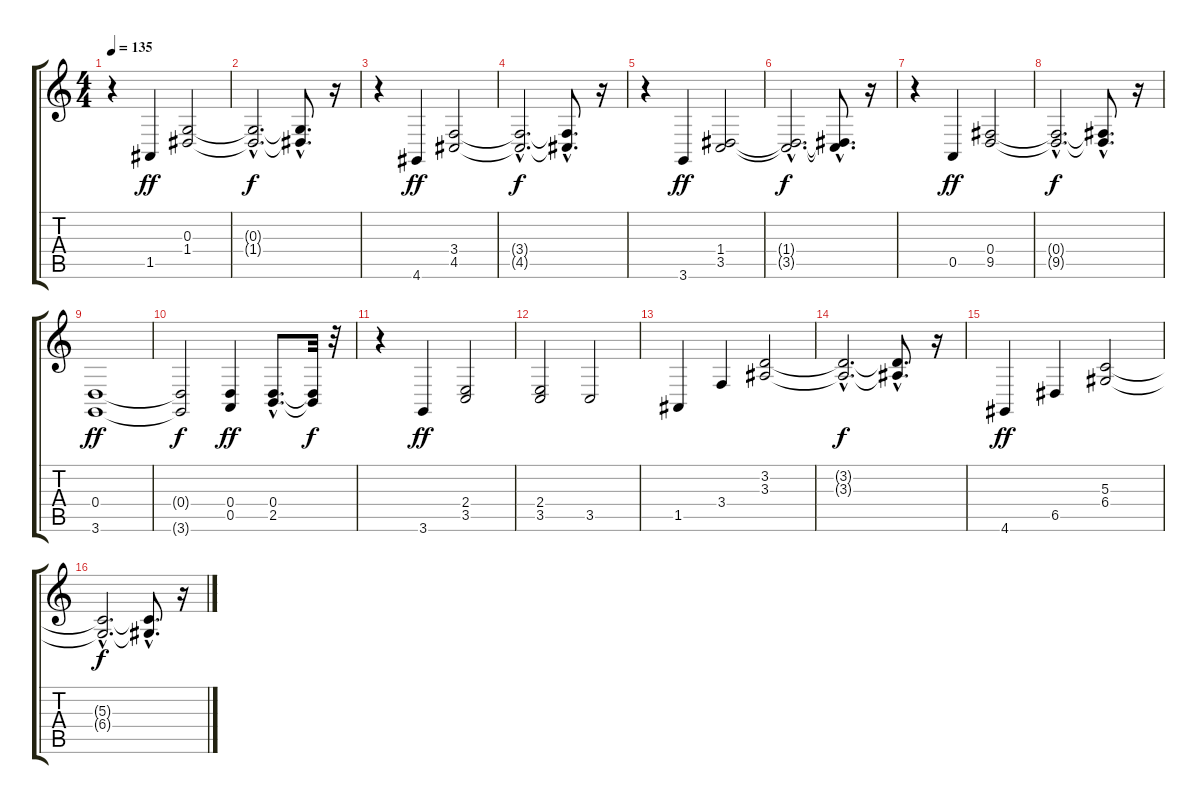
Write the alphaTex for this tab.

\track "" {instrument synthstrings1}
\staff {score tabs}
\tuning (E4 B3 G3 D3 A2 E2) {hide}
\ts (4 4)
\tempo 135
\clef g2
\ks c
r.4{dy f} 1.5.4{dy ff} (0.3 1.4).2 |
(0.3{hac t} 1.4{hac t}).2{d dy f} (0.3{hac t} 1.4{hac t}).8{d} r.16 |
r.4 4.6.4{dy ff} (3.4 4.5).2 |
(3.4{hac t} 4.5{hac t}).2{d dy f} (3.4{hac t} 4.5{hac t}).8{d} r.16 |
r.4 3.6.4{dy ff} (1.4 3.5).2 |
(1.4{hac t} 3.5{hac t}).2{d dy f} (1.4{hac t} 3.5{hac t}).8{d} r.16 |
r.4 0.5.4{dy ff} (0.4 9.5).2 |
(0.4{hac t} 9.5{hac t}).2{d dy f} (0.4{hac t} 9.5{hac t}).8{d} r.16 |
(0.4 3.6).1{dy ff} |
(0.4{t} 3.6{t}).2{dy f} (0.4 0.5).4{dy ff} (0.4{hac} 2.5{hac}).8{d} (0.4{t} 2.5{t}).32{dy f} r.32 |
r.4 3.6.4{dy ff} (2.4 3.5).2 |
(2.4 3.5).2 3.5.2 |
1.5.4 3.4.4 (3.2 3.3).2 |
(3.2{hac t} 3.3{hac t}).2{d dy f} (3.2{hac t} 3.3{hac t}).8{d} r.16 |
4.6.4{dy ff} 6.5.4 (5.3 6.4).2 |
(5.3{hac t} 6.4{hac t}).2{d dy f} (5.3{hac t} 6.4{hac t}).8{d} r.16
